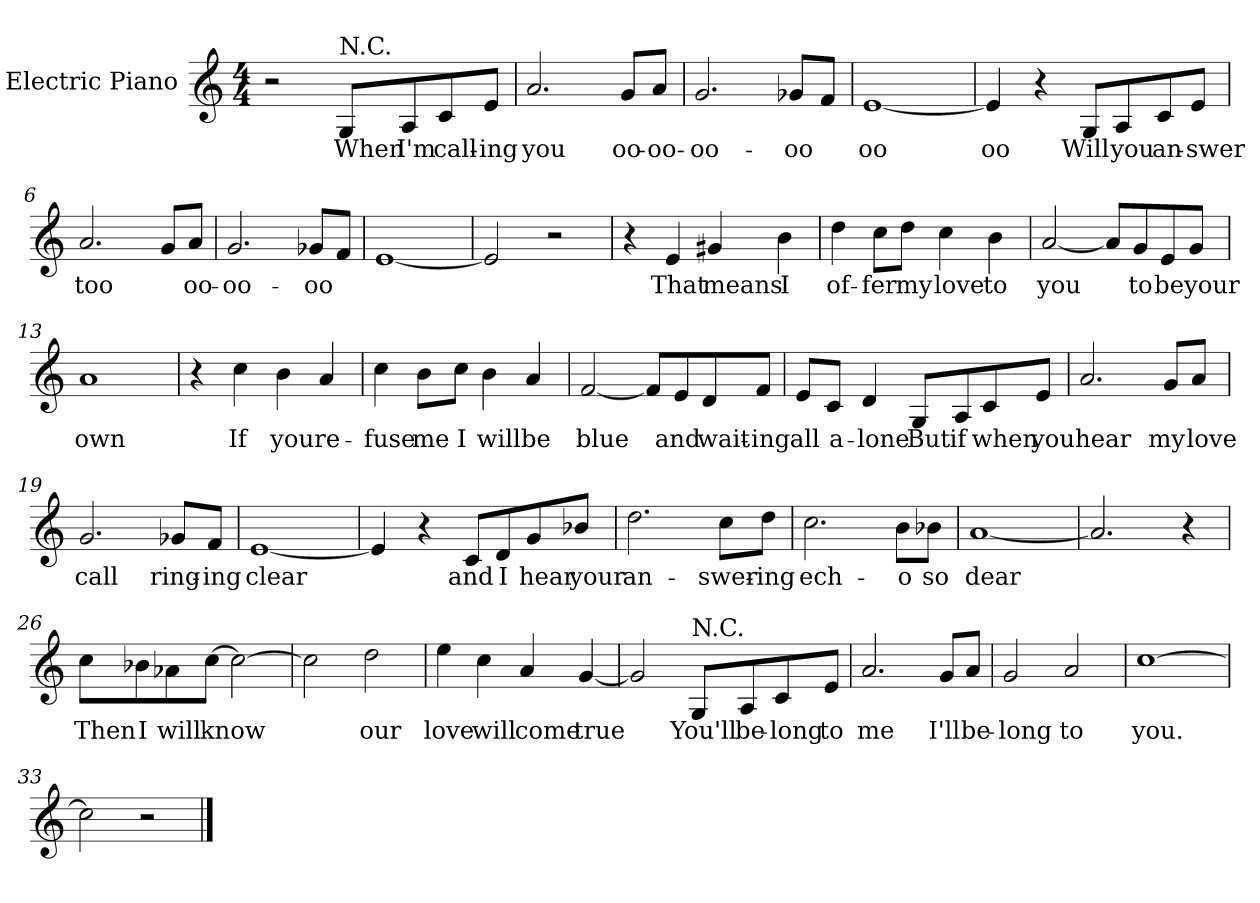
**kern	**text
*part1	*part1
*staff1	*staff1
*I"Electric Piano	*
*I'E.Pno	*
*clefG2	*
*k[]	*
*C:	*
*M4/4	*
=1	=1
2r	.
!LO:TX:a:t=N.C.	!
8G/L	When
8A/	I'm
8c/	call-
8e/J	-ing
=2	=2
2.a/	you
8g/L	oo-
8a/J	-oo-
=3	=3
2.g/	-oo-
8g-X/L	oo
8f/J	.
=4	=4
[1e	oo
=5	=5
4e/]	-oo
4r	.
8G/L	Will
8A/	you
8c/	an-
8e/J	-swer
!!LO:LB:g=z
=6	=6
2.a/	too
8g/L	.
8a/J	-oo-
=7	=7
2.g/	-oo-
8g-X/L	-oo
8f/J	.
=8	=8
[1e	.
=9	=9
2e/]	.
2r	.
=10	=10
4r	.
4e/	That
4g#X/	means
4b\	I
=11	=11
4dd\	of-
8cc\L	-fer
8dd\J	my
4cc\	love
4b\	to
!!LO:LB:g=z
=12	=12
[2a/	you
8a/L]	.
8g/	to
8e/	be
8g/J	your
=13	=13
1a	own
=14	=14
4r	.
4cc\	If
4b\	you
4a/	re-
=15	=15
4cc\	-fuse
8b\L	me
8cc\J	I
4b\	will
4a/	be
=16	=16
[2f/	blue
8f/L]	.
8e/	and
8d/	wait-
8f/J	-ing
!!LO:LB:g=z
=17	=17
8e/L	all
8c/J	a-
4d/	-lone
8G/L	But
8A/	if
8c/	when
8e/J	you
=18	=18
2.a/	hear
8g/L	my
8a/J	love
=19	=19
2.g/	call
8g-X/L	ring-
8f/J	-ing
=20	=20
[1e	clear
!!LO:LB:g=z
=21	=21
4e/]	.
4r	.
8c/L	and
8d/	I
8g/	hear
8b-X/J	your
=22	=22
2.dd\	an-
8cc\L	-swer-
8dd\J	-ing
=23	=23
2.cc\	ech-
8b\L	-o
8b-X\J	so
=24	=24
[1a	dear
=25	=25
2.a/]	.
4r	.
=26	=26
8cc\L	Then
8b-X\	I
8a-X\	will
[8cc\J	know
2cc\_	.
!!LO:LB:g=z
=27	=27
2cc\]	.
2dd\	our
=28	=28
4ee\	love
4cc\	will
4a/	come
[4g/	true
=29	=29
2g/]	.
!LO:TX:a:t=N.C.	!
8G/L	You'll
8A/	be-
8c/	-long
8e/J	to
=30	=30
2.a/	me
8g/L	I'll
8a/J	be-
=31	=31
2g/	-long
2a/	to
=32	=32
[1cc	you.
!!LO:LB:g=z
=33	=33
2cc\]	.
2r	.
==	==
*-	*-
